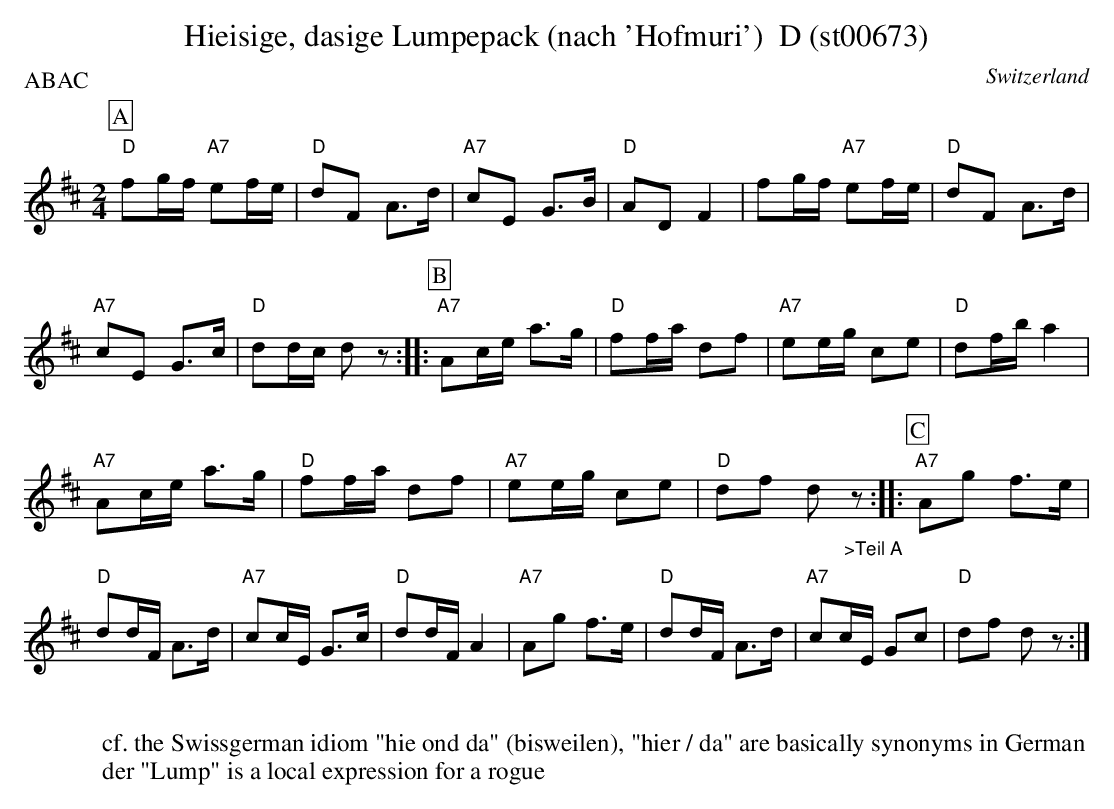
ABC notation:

X:1
T: Hieisige, dasige Lumpepack (nach 'Hofmuri')  D (st00673)
P:ABAC
O:Switzerland
M:2/4
L:1/8
K:D major
[P:A] "D"fg/f/ "A7"ef/e/ | "D"dF A>d | "A7"cE G>B | "D"ADF2 | fg/f/ "A7"ef/e/ | "D"dF A>d |
"A7"cE G>c | "D"dd/c/ dz :: [P:B]  "A7"Ac/e/ a>g | "D"ff/a/ df | "A7"ee/g/ ce | "D"df/b/a2 |
"A7"Ac/e/ a>g | "D"ff/a/ df | "A7"ee/g/ ce | "D"df d"_>Teil A"z :: [P:C]  "A7"Ag f>e |
"D"dd/F/ A>d | "A7"cc/E/ G>c | "D"dd/F/A2 | "A7"Ag f>e | "D"dd/F/ A>d | "A7"cc/E/ Gc | "D"df dz :|
W:
W: cf. the Swissgerman idiom "hie ond da" (bisweilen), "hier / da" are basically synonyms in German
W: der "Lump" is a local expression for a rogue
